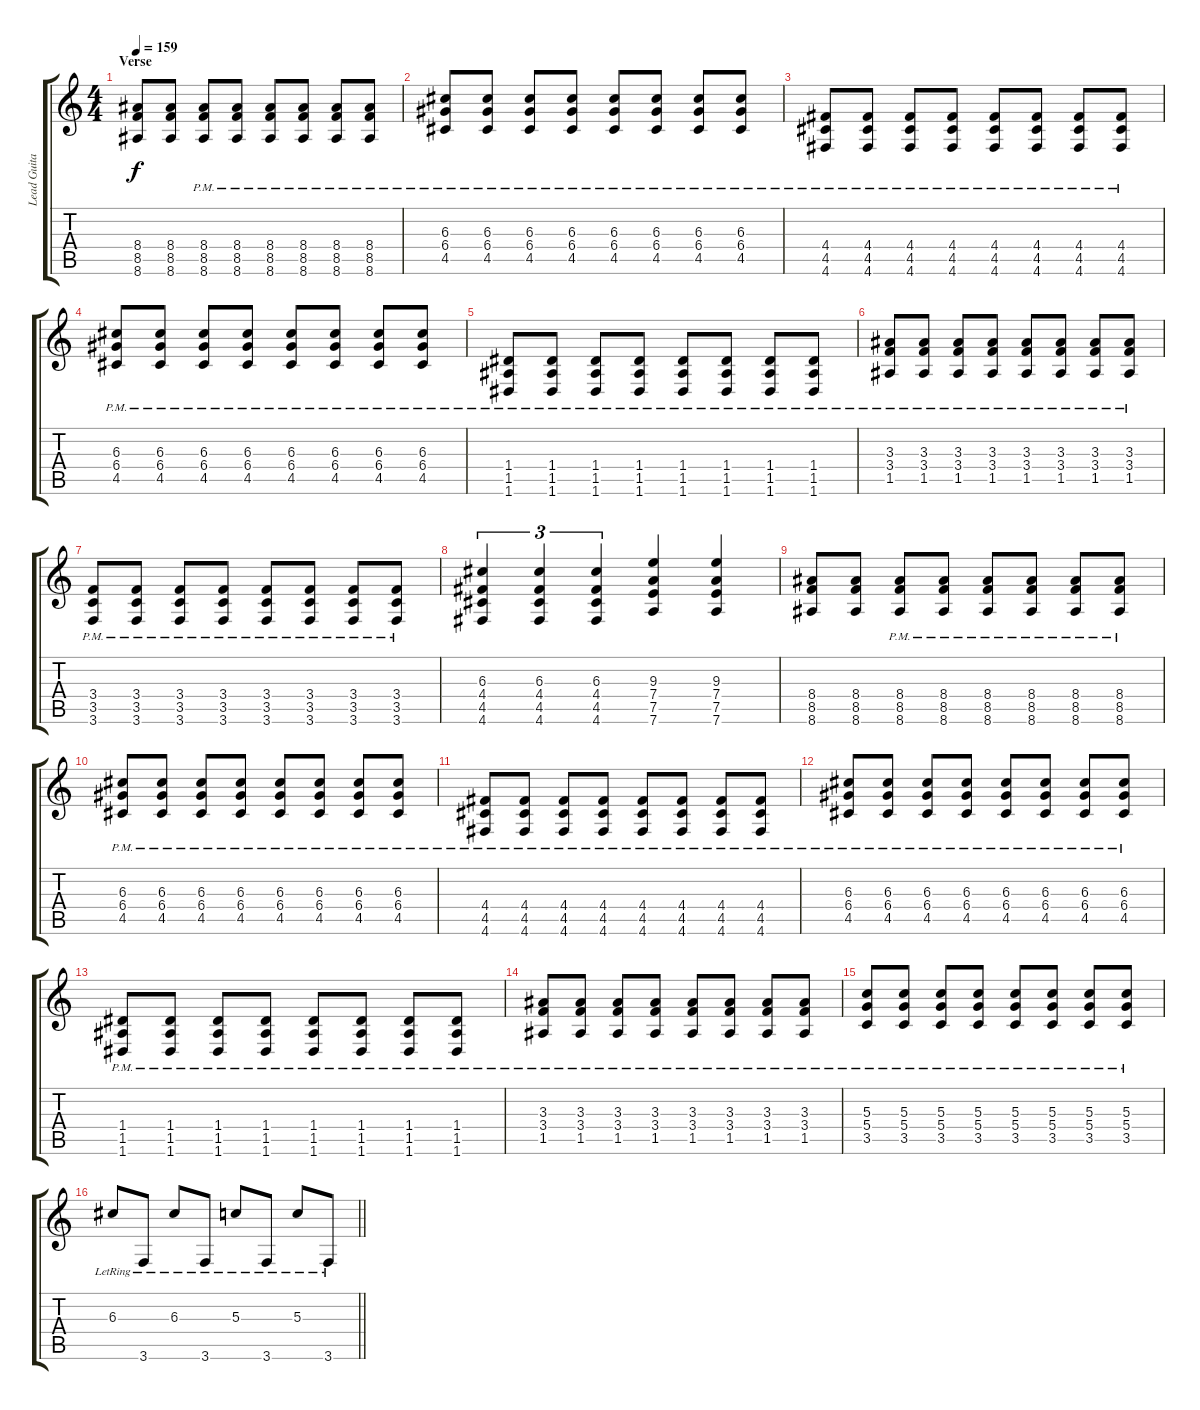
\track ("Lead Guitar" "Lead Guita") {instrument overdrivenguitar}
\staff {score tabs}
\tuning (E4 B3 G3 D3 A2 D2) {hide}
\ts (4 4)
\section ("" "Verse")
\tempo 159
\clef g2
\ks c
(8.4 8.5 8.6).8{dy f} (8.4 8.5 8.6).8 (8.4{pm} 8.5{pm} 8.6{pm}).8 (8.4{pm} 8.5{pm} 8.6{pm}).8 (8.4{pm} 8.5{pm} 8.6{pm}).8 (8.4{pm} 8.5{pm} 8.6{pm}).8 (8.4{pm} 8.5{pm} 8.6{pm}).8 (8.4{pm} 8.5{pm} 8.6{pm}).8 |
(6.3{pm} 6.4{pm} 4.5{pm}).8 (6.3{pm} 6.4{pm} 4.5{pm}).8 (6.3{pm} 6.4{pm} 4.5{pm}).8 (6.3{pm} 6.4{pm} 4.5{pm}).8 (6.3{pm} 6.4{pm} 4.5{pm}).8 (6.3{pm} 6.4{pm} 4.5{pm}).8 (6.3{pm} 6.4{pm} 4.5{pm}).8 (6.3{pm} 6.4{pm} 4.5{pm}).8 |
(4.4{pm} 4.5{pm} 4.6{pm}).8 (4.4{pm} 4.5{pm} 4.6{pm}).8 (4.4{pm} 4.5{pm} 4.6{pm}).8 (4.4{pm} 4.5{pm} 4.6{pm}).8 (4.4{pm} 4.5{pm} 4.6{pm}).8 (4.4{pm} 4.5{pm} 4.6{pm}).8 (4.4{pm} 4.5{pm} 4.6{pm}).8 (4.4{pm} 4.5{pm} 4.6{pm}).8 |
(6.3{pm} 6.4{pm} 4.5{pm}).8 (6.3{pm} 6.4{pm} 4.5{pm}).8 (6.3{pm} 6.4{pm} 4.5{pm}).8 (6.3{pm} 6.4{pm} 4.5{pm}).8 (6.3{pm} 6.4{pm} 4.5{pm}).8 (6.3{pm} 6.4{pm} 4.5{pm}).8 (6.3{pm} 6.4{pm} 4.5{pm}).8 (6.3{pm} 6.4{pm} 4.5{pm}).8 |
(1.4{pm} 1.5{pm} 1.6{pm}).8 (1.4{pm} 1.5{pm} 1.6{pm}).8 (1.4{pm} 1.5{pm} 1.6{pm}).8 (1.4{pm} 1.5{pm} 1.6{pm}).8 (1.4{pm} 1.5{pm} 1.6{pm}).8 (1.4{pm} 1.5{pm} 1.6{pm}).8 (1.4{pm} 1.5{pm} 1.6{pm}).8 (1.4{pm} 1.5{pm} 1.6{pm}).8 |
(3.3{pm} 3.4{pm} 1.5{pm}).8 (3.3{pm} 3.4{pm} 1.5{pm}).8 (3.3{pm} 3.4{pm} 1.5{pm}).8 (3.3{pm} 3.4{pm} 1.5{pm}).8 (3.3{pm} 3.4{pm} 1.5{pm}).8 (3.3{pm} 3.4{pm} 1.5{pm}).8 (3.3{pm} 3.4{pm} 1.5{pm}).8 (3.3{pm} 3.4{pm} 1.5{pm}).8 |
(3.4{pm} 3.5{pm} 3.6{pm}).8 (3.4{pm} 3.5{pm} 3.6{pm}).8 (3.4{pm} 3.5{pm} 3.6{pm}).8 (3.4{pm} 3.5{pm} 3.6{pm}).8 (3.4{pm} 3.5{pm} 3.6{pm}).8 (3.4{pm} 3.5{pm} 3.6{pm}).8 (3.4{pm} 3.5{pm} 3.6{pm}).8 (3.4{pm} 3.5{pm} 3.6{pm}).8 |
(6.3 4.4 4.5 4.6).4{tu (3 2)} (6.3 4.4 4.5 4.6).4{tu (3 2)} (6.3 4.4 4.5 4.6).4{tu (3 2)} (9.3 7.4 7.5 7.6).4 (9.3 7.4 7.5 7.6).4 |
(8.4 8.5 8.6).8 (8.4 8.5 8.6).8 (8.4{pm} 8.5{pm} 8.6{pm}).8 (8.4{pm} 8.5{pm} 8.6{pm}).8 (8.4{pm} 8.5{pm} 8.6{pm}).8 (8.4{pm} 8.5{pm} 8.6{pm}).8 (8.4{pm} 8.5{pm} 8.6{pm}).8 (8.4{pm} 8.5{pm} 8.6{pm}).8 |
(6.3{pm} 6.4{pm} 4.5{pm}).8 (6.3{pm} 6.4{pm} 4.5{pm}).8 (6.3{pm} 6.4{pm} 4.5{pm}).8 (6.3{pm} 6.4{pm} 4.5{pm}).8 (6.3{pm} 6.4{pm} 4.5{pm}).8 (6.3{pm} 6.4{pm} 4.5{pm}).8 (6.3{pm} 6.4{pm} 4.5{pm}).8 (6.3{pm} 6.4{pm} 4.5{pm}).8 |
(4.4{pm} 4.5{pm} 4.6{pm}).8 (4.4{pm} 4.5{pm} 4.6{pm}).8 (4.4{pm} 4.5{pm} 4.6{pm}).8 (4.4{pm} 4.5{pm} 4.6{pm}).8 (4.4{pm} 4.5{pm} 4.6{pm}).8 (4.4{pm} 4.5{pm} 4.6{pm}).8 (4.4{pm} 4.5{pm} 4.6{pm}).8 (4.4{pm} 4.5{pm} 4.6{pm}).8 |
(6.3{pm} 6.4{pm} 4.5{pm}).8 (6.3{pm} 6.4{pm} 4.5{pm}).8 (6.3{pm} 6.4{pm} 4.5{pm}).8 (6.3{pm} 6.4{pm} 4.5{pm}).8 (6.3{pm} 6.4{pm} 4.5{pm}).8 (6.3{pm} 6.4{pm} 4.5{pm}).8 (6.3{pm} 6.4{pm} 4.5{pm}).8 (6.3{pm} 6.4{pm} 4.5{pm}).8 |
(1.4{pm} 1.5{pm} 1.6{pm}).8 (1.4{pm} 1.5{pm} 1.6{pm}).8 (1.4{pm} 1.5{pm} 1.6{pm}).8 (1.4{pm} 1.5{pm} 1.6{pm}).8 (1.4{pm} 1.5{pm} 1.6{pm}).8 (1.4{pm} 1.5{pm} 1.6{pm}).8 (1.4{pm} 1.5{pm} 1.6{pm}).8 (1.4{pm} 1.5{pm} 1.6{pm}).8 |
(3.3{pm} 3.4{pm} 1.5{pm}).8 (3.3{pm} 3.4{pm} 1.5{pm}).8 (3.3{pm} 3.4{pm} 1.5{pm}).8 (3.3{pm} 3.4{pm} 1.5{pm}).8 (3.3{pm} 3.4{pm} 1.5{pm}).8 (3.3{pm} 3.4{pm} 1.5{pm}).8 (3.3{pm} 3.4{pm} 1.5{pm}).8 (3.3{pm} 3.4{pm} 1.5{pm}).8 |
(5.3{pm} 5.4{pm} 3.5{pm}).8 (5.3{pm} 5.4{pm} 3.5{pm}).8 (5.3{pm} 5.4{pm} 3.5{pm}).8 (5.3{pm} 5.4{pm} 3.5{pm}).8 (5.3{pm} 5.4{pm} 3.5{pm}).8 (5.3{pm} 5.4{pm} 3.5{pm}).8 (5.3{pm} 5.4{pm} 3.5{pm}).8 (5.3{pm} 5.4{pm} 3.5{pm}).8 |
\barLineRight lightlight
6.3{lr}.8 3.6{lr}.8 6.3{lr}.8 3.6{lr}.8 5.3{lr}.8 3.6{lr}.8 5.3{lr}.8 3.6{lr}.8
